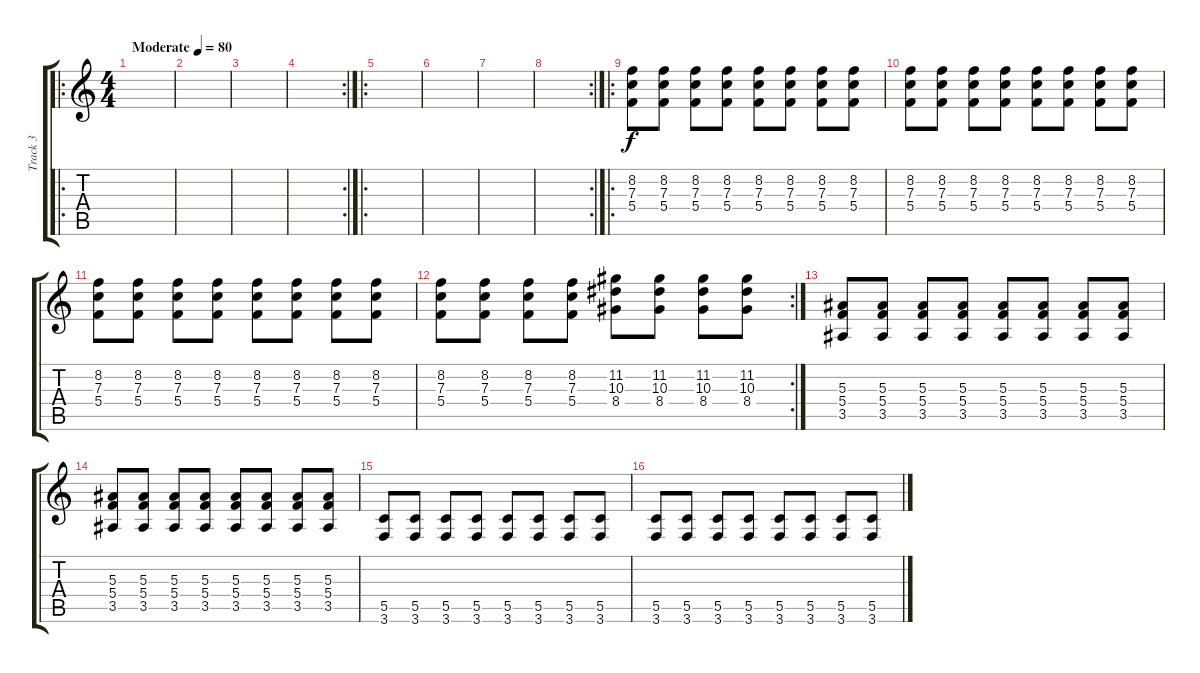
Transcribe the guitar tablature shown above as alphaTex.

\track ("Track 3" "Track 3") {instrument distortionguitar}
\staff {score tabs}
\tuning (D4 A3 F3 C3 G2 D2) {hide}
\ro
\ts (4 4)
\tempo (80 "Moderate")
\clef g2
\ks c
|
|
|
\rc 2
|
\ro
|
|
|
\rc 2
|
\ro
(8.2 7.3 5.4).8 (8.2 7.3 5.4).8 (8.2 7.3 5.4).8 (8.2 7.3 5.4).8 (8.2 7.3 5.4).8 (8.2 7.3 5.4).8 (8.2 7.3 5.4).8 (8.2 7.3 5.4).8 |
(8.2 7.3 5.4).8 (8.2 7.3 5.4).8 (8.2 7.3 5.4).8 (8.2 7.3 5.4).8 (8.2 7.3 5.4).8 (8.2 7.3 5.4).8 (8.2 7.3 5.4).8 (8.2 7.3 5.4).8 |
(8.2 7.3 5.4).8 (8.2 7.3 5.4).8 (8.2 7.3 5.4).8 (8.2 7.3 5.4).8 (8.2 7.3 5.4).8 (8.2 7.3 5.4).8 (8.2 7.3 5.4).8 (8.2 7.3 5.4).8 |
\rc 2
(8.2 7.3 5.4).8 (8.2 7.3 5.4).8 (8.2 7.3 5.4).8 (8.2 7.3 5.4).8 (11.2 10.3 8.4).8 (11.2 10.3 8.4).8 (11.2 10.3 8.4).8 (11.2 10.3 8.4).8 |
(5.3 5.4 3.5).8 (5.3 5.4 3.5).8 (5.3 5.4 3.5).8 (5.3 5.4 3.5).8 (5.3 5.4 3.5).8 (5.3 5.4 3.5).8 (5.3 5.4 3.5).8 (5.3 5.4 3.5).8 |
(5.3 5.4 3.5).8 (5.3 5.4 3.5).8 (5.3 5.4 3.5).8 (5.3 5.4 3.5).8 (5.3 5.4 3.5).8 (5.3 5.4 3.5).8 (5.3 5.4 3.5).8 (5.3 5.4 3.5).8 |
(5.5 3.6).8 (5.5 3.6).8 (5.5 3.6).8 (5.5 3.6).8 (5.5 3.6).8 (5.5 3.6).8 (5.5 3.6).8 (5.5 3.6).8 |
(5.5 3.6).8 (5.5 3.6).8 (5.5 3.6).8 (5.5 3.6).8 (5.5 3.6).8 (5.5 3.6).8 (5.5 3.6).8 (5.5 3.6).8
